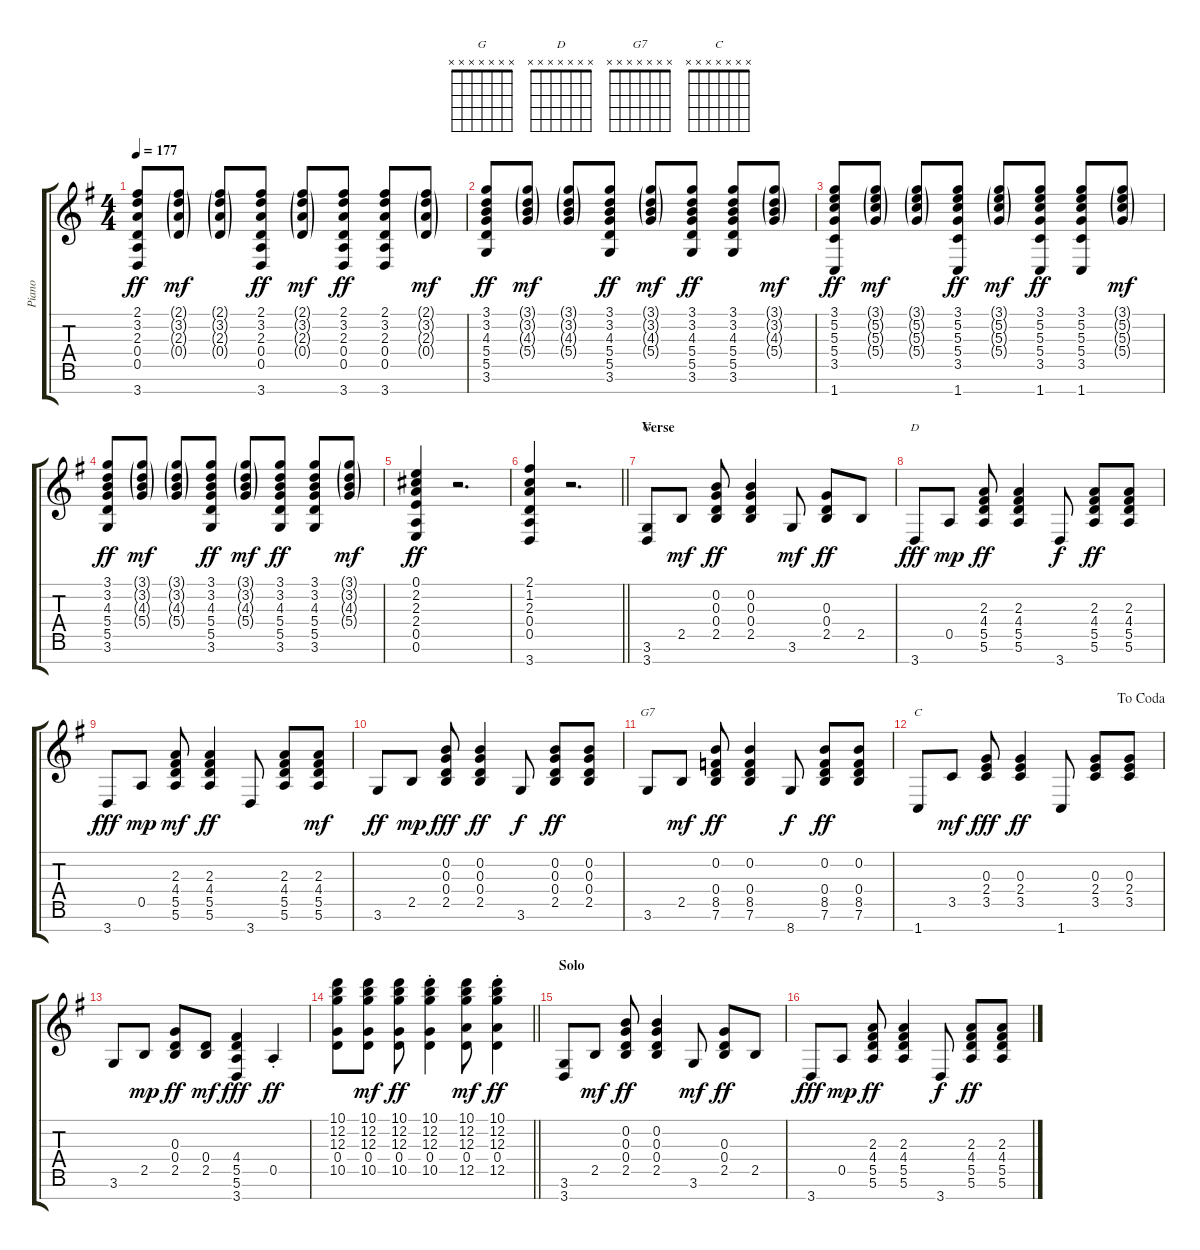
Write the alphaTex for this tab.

\track ("Piano" "Piano") {instrument electricguitarjazz}
\staff {score tabs}
\tuning (E4 B3 G3 D3 A2 E2 B1) {hide}
\chord ("G" x x x x x x x)
\chord ("D" x x x x x x x)
\chord ("G7" x x x x x x x)
\chord ("C" x x x x x x x)
\ts (4 4)
\tempo 177
\clef g2
\ks g
(2.1 3.2 2.3 0.4 0.5 3.7).8{dy ff} (2.1{g} 3.2{g} 2.3{g} 0.4{g}).8{dy mf} (2.1{g} 3.2{g} 2.3{g} 0.4{g}).8 (2.1 3.2 2.3 0.4 0.5 3.7).8{dy ff} (2.1{g} 3.2{g} 2.3{g} 0.4{g}).8{dy mf} (2.1 3.2 2.3 0.4 0.5 3.7).8{dy ff} (2.1 3.2 2.3 0.4 0.5 3.7).8 (2.1{g} 3.2{g} 2.3{g} 0.4{g}).8{dy mf} |
(3.1 3.2 4.3 5.4 5.5 3.6).8{dy ff} (3.1{g} 3.2{g} 4.3{g} 5.4{g}).8{dy mf} (3.1{g} 3.2{g} 4.3{g} 5.4{g}).8 (3.1 3.2 4.3 5.4 5.5 3.6).8{dy ff} (3.1{g} 3.2{g} 4.3{g} 5.4{g}).8{dy mf} (3.1 3.2 4.3 5.4 5.5 3.6).8{dy ff} (3.1 3.2 4.3 5.4 5.5 3.6).8 (3.1{g} 3.2{g} 4.3{g} 5.4{g}).8{dy mf} |
(3.1 5.2 5.3 5.4 3.5 1.7).8{dy ff} (3.1{g} 5.2{g} 5.3{g} 5.4{g}).8{dy mf} (3.1{g} 5.2{g} 5.3{g} 5.4{g}).8 (3.1 5.2 5.3 5.4 3.5 1.7).8{dy ff} (3.1{g} 5.2{g} 5.3{g} 5.4{g}).8{dy mf} (3.1 5.2 5.3 5.4 3.5 1.7).8{dy ff} (3.1 5.2 5.3 5.4 3.5 1.7).8 (3.1{g} 5.2{g} 5.3{g} 5.4{g}).8{dy mf} |
(3.1 3.2 4.3 5.4 5.5 3.6).8{dy ff} (3.1{g} 3.2{g} 4.3{g} 5.4{g}).8{dy mf} (3.1{g} 3.2{g} 4.3{g} 5.4{g}).8 (3.1 3.2 4.3 5.4 5.5 3.6).8{dy ff} (3.1{g} 3.2{g} 4.3{g} 5.4{g}).8{dy mf} (3.1 3.2 4.3 5.4 5.5 3.6).8{dy ff} (3.1 3.2 4.3 5.4 5.5 3.6).8 (3.1{g} 3.2{g} 4.3{g} 5.4{g}).8{dy mf} |
(0.1 2.2 2.3 2.4 0.5 0.6).4{dy ff} r.2{d} |
\barLineRight lightlight
(2.1 1.2 2.3 0.4 0.5 3.7).4 r.2{d} |
\section ("" "Verse")
(3.6 3.7).8{ch "G"} 2.5.8{dy mf} (0.2 0.3 0.4 2.5).8{dy ff} (0.2 0.3 0.4 2.5).4 3.6.8{dy mf} (0.3 0.4 2.5).8{dy ff} 2.5.8 |
3.7.8{ch "D" dy fff} 0.5.8{dy mp} (2.3 4.4 5.5 5.6).8{dy ff} (2.3 4.4 5.5 5.6).4 3.7.8{dy f} (2.3 4.4 5.5 5.6).8{dy ff} (2.3 4.4 5.5 5.6).8 |
3.7.8{dy fff} 0.5.8{dy mp} (2.3 4.4 5.5 5.6).8{dy mf} (2.3 4.4 5.5 5.6).4{dy ff} 3.7.8 (2.3 4.4 5.5 5.6).8 (2.3 4.4 5.5 5.6).8{dy mf} |
3.6.8{dy ff} 2.5.8{dy mp} (0.2 0.3 0.4 2.5).8{dy fff} (0.2 0.3 0.4 2.5).4{dy ff} 3.6.8{dy f} (0.2 0.3 0.4 2.5).8{dy ff} (0.2 0.3 0.4 2.5).8 |
3.6.8{ch "G7"} 2.5.8{dy mf} (0.2 0.4 8.5 7.6).8{dy ff} (0.2 0.4 8.5 7.6).4 8.7.8{dy f} (0.2 0.4 8.5 7.6).8{dy ff} (0.2 0.4 8.5 7.6).8 |
\jump dacoda
1.7.8{ch "C"} 3.5.8{dy mf} (0.3 2.4 3.5).8{dy fff} (0.3 2.4 3.5).4{dy ff} 1.7.8 (0.3 2.4 3.5).8 (0.3 2.4 3.5).8 |
3.6.8 2.5.8{dy mp} (0.3 0.4 2.5).8{dy ff} (0.4 2.5).8{dy mf} (4.4 5.5 5.6 3.7).4{dy fff} 0.5{st}.4{dy ff} |
\barLineRight lightlight
(10.1 12.2 12.3 0.4 10.5).8 (10.1 12.2 12.3 0.4 10.5).8{dy mf} (10.1 12.2 12.3 0.4 10.5).8{dy ff} (10.1{st} 12.2{st} 12.3{st} 0.4{st} 10.5).4 (10.1 12.2 12.3 0.4 12.5).8{dy mf} (10.1{st} 12.2{st} 12.3{st} 0.4{st} 12.5).4{dy ff} |
\section ("" "Solo")
(3.6 3.7).8 2.5.8{dy mf} (0.2 0.3 0.4 2.5).8{dy ff} (0.2 0.3 0.4 2.5).4 3.6.8{dy mf} (0.3 0.4 2.5).8{dy ff} 2.5.8 |
3.7.8{dy fff} 0.5.8{dy mp} (2.3 4.4 5.5 5.6).8{dy ff} (2.3 4.4 5.5 5.6).4 3.7.8{dy f} (2.3 4.4 5.5 5.6).8{dy ff} (2.3 4.4 5.5 5.6).8
